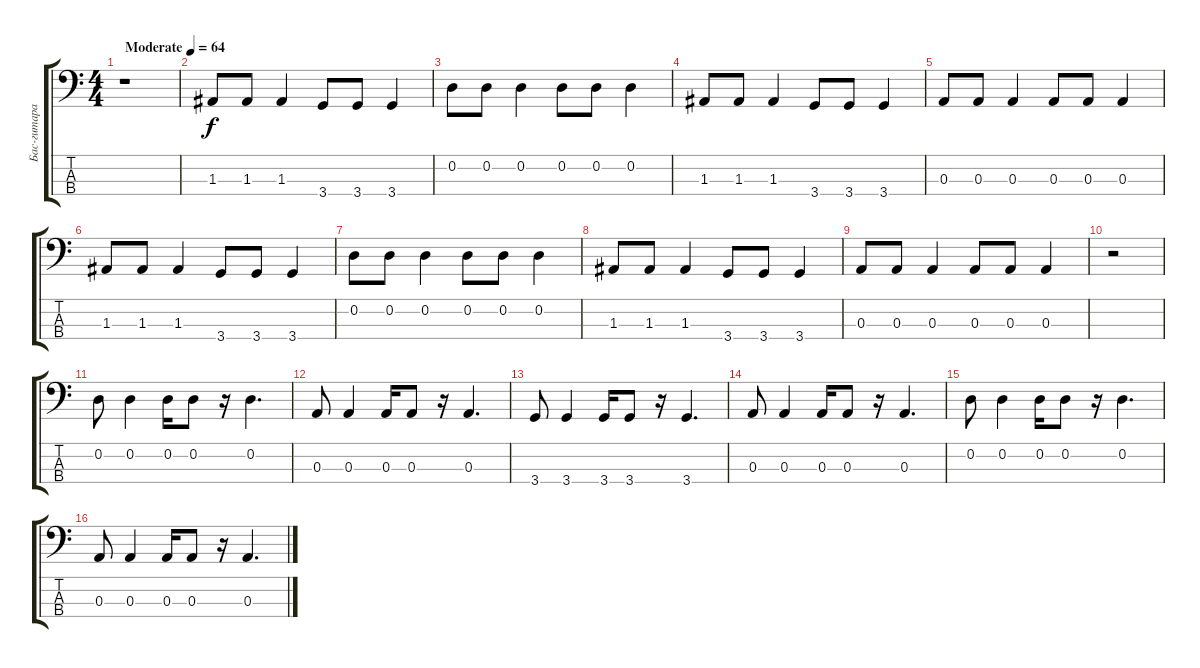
\track ("Бас-гитара" "Бас-гитара") {instrument electricbassfinger}
\staff {score tabs}
\tuning (G2 D2 A1 E1) {hide}
\ts (4 4)
\tempo (64 "Moderate")
\clef f4
\ks c
r.1{dy f instrument electricbassfinger} |
1.3.8{volume 12 balance 8 instrument electricbassfinger} 1.3.8 1.3.4 3.4.8 3.4.8 3.4.4 |
0.2.8 0.2.8 0.2.4 0.2.8 0.2.8 0.2.4 |
1.3.8 1.3.8 1.3.4 3.4.8 3.4.8 3.4.4 |
0.3.8 0.3.8 0.3.4 0.3.8 0.3.8 0.3.4 |
1.3.8{volume 12 balance 8 instrument electricbassfinger} 1.3.8 1.3.4 3.4.8 3.4.8 3.4.4 |
0.2.8 0.2.8 0.2.4 0.2.8 0.2.8 0.2.4 |
1.3.8 1.3.8 1.3.4 3.4.8 3.4.8 3.4.4 |
0.3.8 0.3.8 0.3.4 0.3.8 0.3.8 0.3.4 |
r.2 |
0.2.8 0.2.4 0.2.16 0.2.8 r.16 0.2.4{d} |
0.3.8 0.3.4 0.3.16 0.3.8 r.16 0.3.4{d} |
3.4.8 3.4.4 3.4.16 3.4.8 r.16 3.4.4{d} |
0.3.8 0.3.4 0.3.16 0.3.8 r.16 0.3.4{d} |
0.2.8 0.2.4 0.2.16 0.2.8 r.16 0.2.4{d} |
0.3.8 0.3.4 0.3.16 0.3.8 r.16 0.3.4{d}
